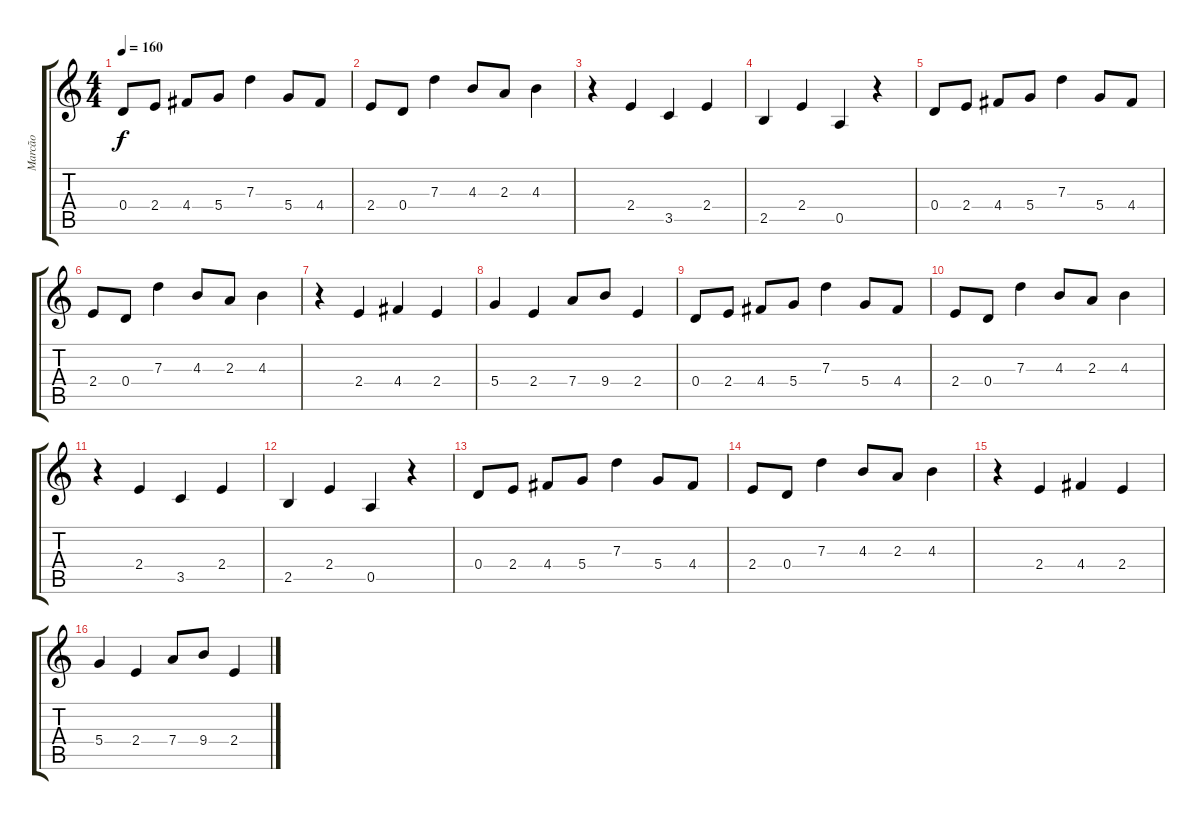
\track ("Marcão" "Marcão") {instrument overdrivenguitar}
\staff {score tabs}
\tuning (E4 B3 G3 D3 A2 E2) {hide}
\ts (4 4)
\tempo 160
\clef g2
\ks c
0.4.8{dy f instrument electricguitarclean} 2.4.8 4.4.8 5.4.8 7.3.4 5.4.8 4.4.8 |
2.4.8 0.4.8 7.3.4 4.3.8 2.3.8 4.3.4 |
r.4 2.4.4 3.5.4 2.4.4 |
2.5.4 2.4.4 0.5.4 r.4 |
0.4.8 2.4.8 4.4.8 5.4.8 7.3.4 5.4.8 4.4.8 |
2.4.8 0.4.8 7.3.4 4.3.8 2.3.8 4.3.4 |
r.4 2.4.4 4.4.4 2.4.4 |
5.4.4 2.4.4 7.4.8 9.4.8 2.4.4 |
0.4.8 2.4.8 4.4.8 5.4.8 7.3.4 5.4.8 4.4.8 |
2.4.8 0.4.8 7.3.4 4.3.8 2.3.8 4.3.4 |
r.4 2.4.4 3.5.4 2.4.4 |
2.5.4 2.4.4 0.5.4 r.4 |
0.4.8 2.4.8 4.4.8 5.4.8 7.3.4 5.4.8 4.4.8 |
2.4.8 0.4.8 7.3.4 4.3.8 2.3.8 4.3.4 |
r.4 2.4.4 4.4.4 2.4.4 |
5.4.4 2.4.4 7.4.8 9.4.8 2.4.4
